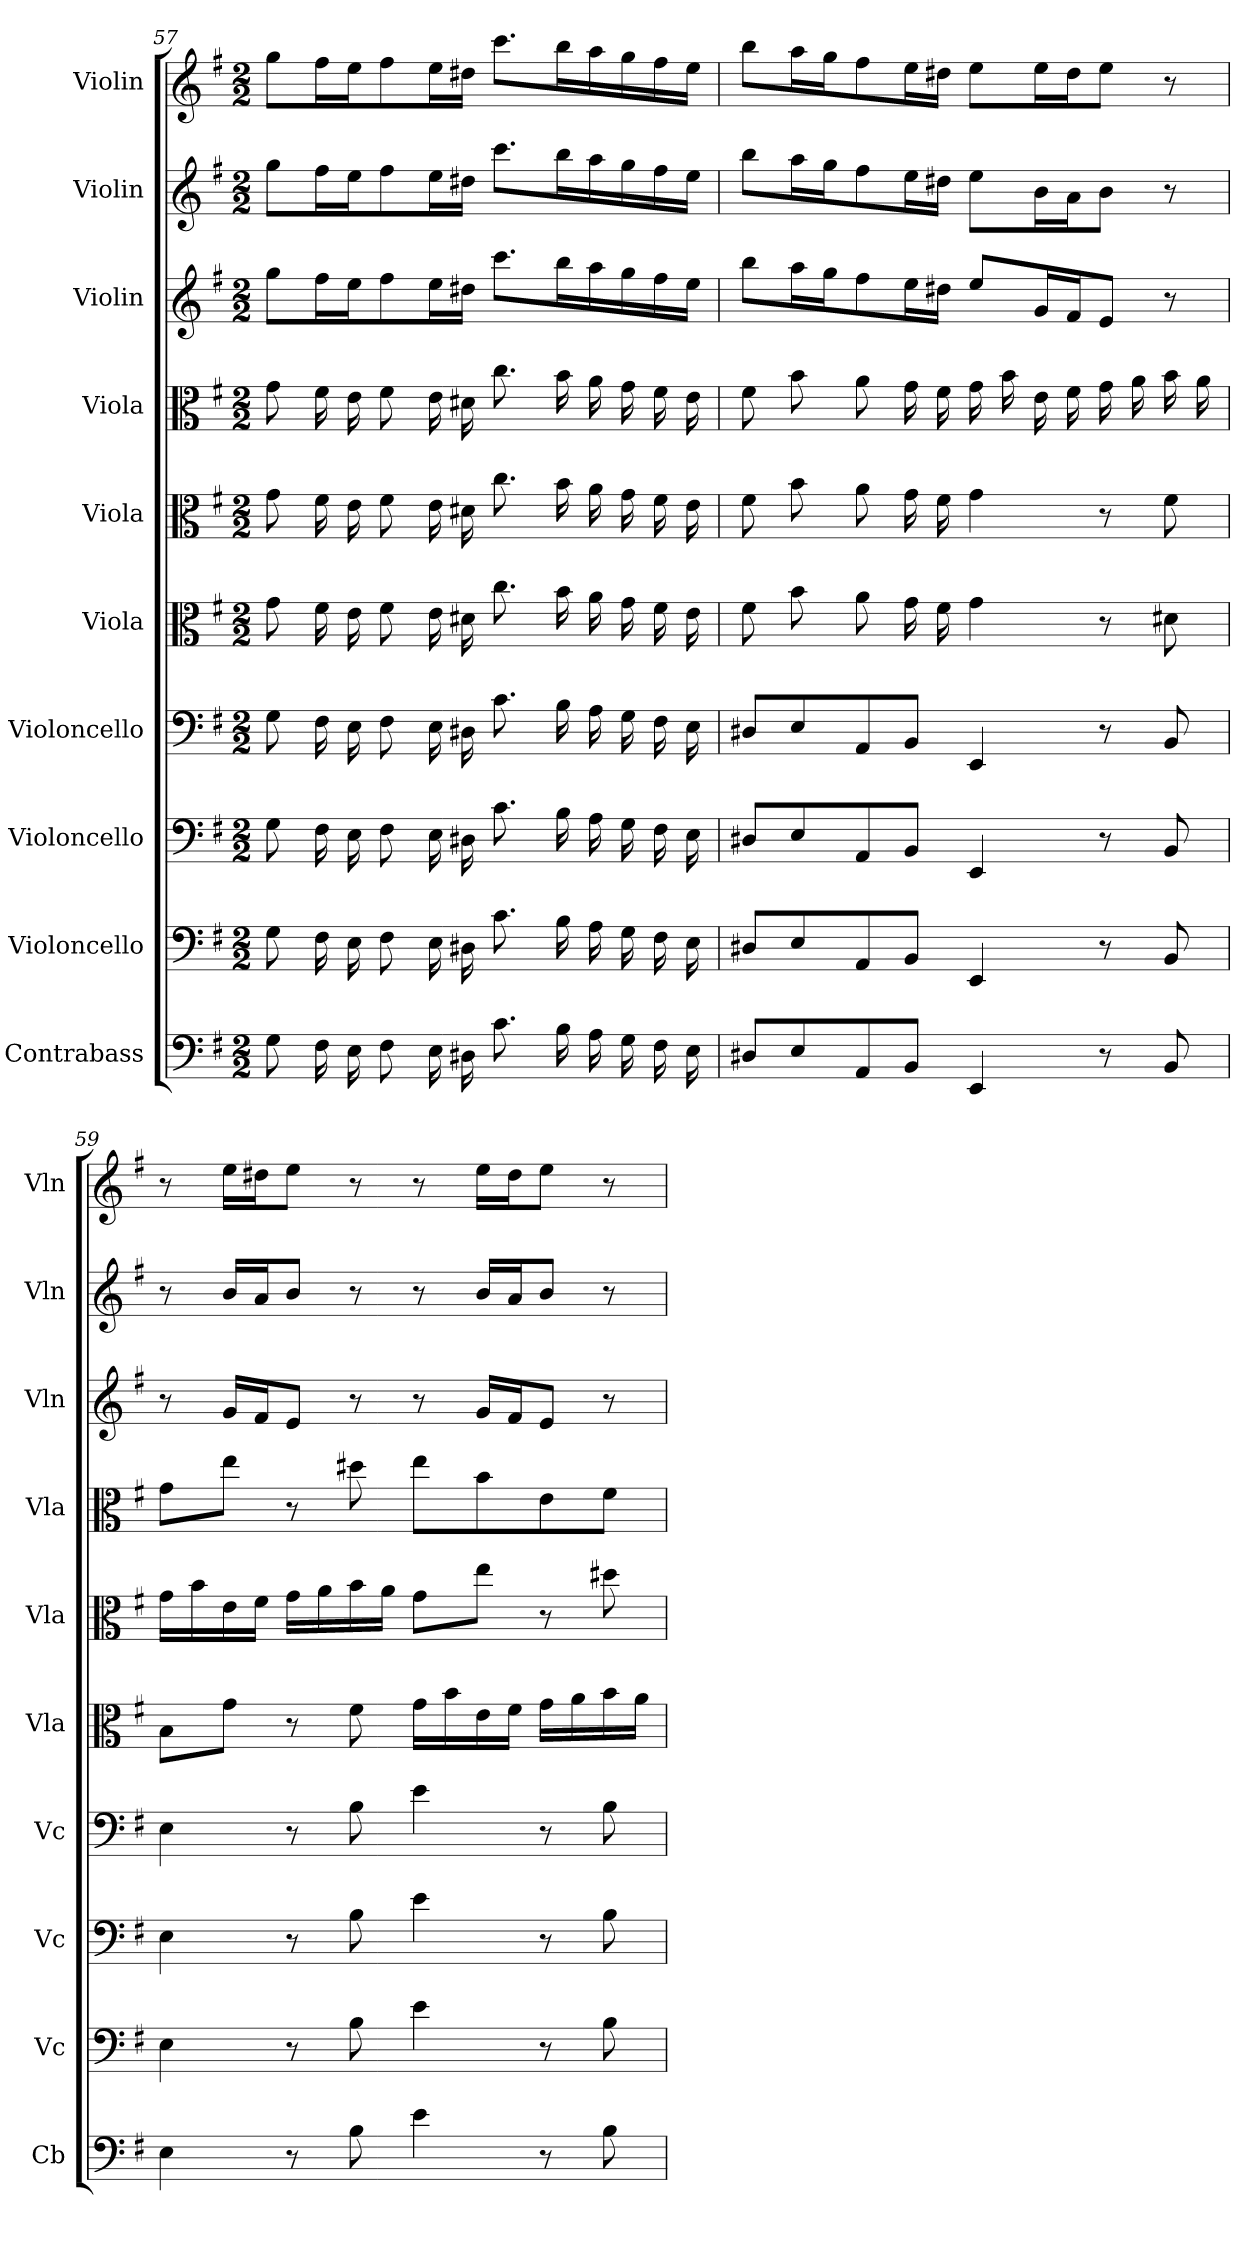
**kern	**kern	**kern	**kern	**kern	**kern	**kern	**kern	**kern	**kern
*part10	*part9	*part8	*part7	*part6	*part5	*part4	*part3	*part2	*part1
*staff10	*staff9	*staff8	*staff7	*staff6	*staff5	*staff4	*staff3	*staff2	*staff1
*I"Contrabass	*I"Violoncello	*I"Violoncello	*I"Violoncello	*I"Viola	*I"Viola	*I"Viola	*I"Violin	*I"Violin	*I"Violin
*I'Cb	*I'Vc	*I'Vc	*I'Vc	*I'Vla	*I'Vla	*I'Vla	*I'Vln	*I'Vln	*I'Vln
*clefF4	*clefF4	*clefF4	*clefF4	*clefC3	*clefC3	*clefC3	*clefG2	*clefG2	*clefG2
*k[f#]	*k[f#]	*k[f#]	*k[f#]	*k[f#]	*k[f#]	*k[f#]	*k[f#]	*k[f#]	*k[f#]
*G:	*G:	*G:	*G:	*G:	*G:	*G:	*G:	*G:	*G:
*M2/2	*M2/2	*M2/2	*M2/2	*M2/2	*M2/2	*M2/2	*M2/2	*M2/2	*M2/2
=57	=57	=57	=57	=57	=57	=57	=57	=57	=57
8G\	8G\	8G\	8G\	8g\	8g\	8g\	8gg\L	8gg\L	8gg\L
16F#\	16F#\	16F#\	16F#\	16f#\	16f#\	16f#\	16ff#\L	16ff#\L	16ff#\L
16E\	16E\	16E\	16E\	16e\	16e\	16e\	16ee\J	16ee\J	16ee\J
8F#\	8F#\	8F#\	8F#\	8f#\	8f#\	8f#\	8ff#\	8ff#\	8ff#\
16E\	16E\	16E\	16E\	16e\	16e\	16e\	16ee\L	16ee\L	16ee\L
16D#X\	16D#X\	16D#X\	16D#X\	16d#X\	16d#X\	16d#X\	16dd#X\JJ	16dd#X\JJ	16dd#X\JJ
8.c\	8.c\	8.c\	8.c\	8.cc\	8.cc\	8.cc\	8.ccc\L	8.ccc\L	8.ccc\L
16B\	16B\	16B\	16B\	16b\	16b\	16b\	16bb\L	16bb\L	16bb\L
16A\	16A\	16A\	16A\	16a\	16a\	16a\	16aa\	16aa\	16aa\
16G\	16G\	16G\	16G\	16g\	16g\	16g\	16gg\	16gg\	16gg\
16F#\	16F#\	16F#\	16F#\	16f#\	16f#\	16f#\	16ff#\	16ff#\	16ff#\
16E\	16E\	16E\	16E\	16e\	16e\	16e\	16ee\JJ	16ee\JJ	16ee\JJ
=58	=58	=58	=58	=58	=58	=58	=58	=58	=58
8D#X/L	8D#X/L	8D#X/L	8D#X/L	8f#\	8f#\	8f#\	8bb\L	8bb\L	8bb\L
8E/	8E/	8E/	8E/	8b\	8b\	8b\	16aa\L	16aa\L	16aa\L
.	.	.	.	.	.	.	16gg\J	16gg\J	16gg\J
8AA/	8AA/	8AA/	8AA/	8a\	8a\	8a\	8ff#\	8ff#\	8ff#\
8BB/J	8BB/J	8BB/J	8BB/J	16g\	16g\	16g\	16ee\L	16ee\L	16ee\L
.	.	.	.	16f#\	16f#\	16f#\	16dd#X\JJ	16dd#X\JJ	16dd#X\JJ
4EE/	4EE/	4EE/	4EE/	4g\	4g\	16g\	8ee/L	8ee\L	8ee\L
.	.	.	.	.	.	16b\	.	.	.
.	.	.	.	.	.	16e\	16g/L	16b\L	16ee\L
.	.	.	.	.	.	16f#\	16f#/J	16a\J	16dd#\J
8r	8r	8r	8r	8r	8r	16g\	8e/J	8b\J	8ee\J
.	.	.	.	.	.	16a\	.	.	.
8BB/	8BB/	8BB/	8BB/	8d#X\	8f#\	16b\	8r	8r	8r
.	.	.	.	.	.	16a\	.	.	.
=59	=59	=59	=59	=59	=59	=59	=59	=59	=59
4E\	4E\	4E\	4E\	8B\L	16g\LL	8g\L	8r	8r	8r
.	.	.	.	.	16b\	.	.	.	.
.	.	.	.	8g\J	16e\	8ee\J	16g/LL	16b/LL	16ee\LL
.	.	.	.	.	16f#\JJ	.	16f#/J	16a/J	16dd#X\J
8r	8r	8r	8r	8r	16g\LL	8r	8e/J	8b/J	8ee\J
.	.	.	.	.	16a\	.	.	.	.
8B\	8B\	8B\	8B\	8f#\	16b\	8dd#X\	8r	8r	8r
.	.	.	.	.	16a\JJ	.	.	.	.
4e\	4e\	4e\	4e\	16g\LL	8g\L	8ee\L	8r	8r	8r
.	.	.	.	16b\	.	.	.	.	.
.	.	.	.	16e\	8ee\J	8b\	16g/LL	16b/LL	16ee\LL
.	.	.	.	16f#\JJ	.	.	16f#/J	16a/J	16dd#\J
8r	8r	8r	8r	16g\LL	8r	8e\	8e/J	8b/J	8ee\J
.	.	.	.	16a\	.	.	.	.	.
8B\	8B\	8B\	8B\	16b\	8dd#X\	8f#\J	8r	8r	8r
.	.	.	.	16a\JJ	.	.	.	.	.
=	=	=	=	=	=	=	=	=	=
*-	*-	*-	*-	*-	*-	*-	*-	*-	*-
